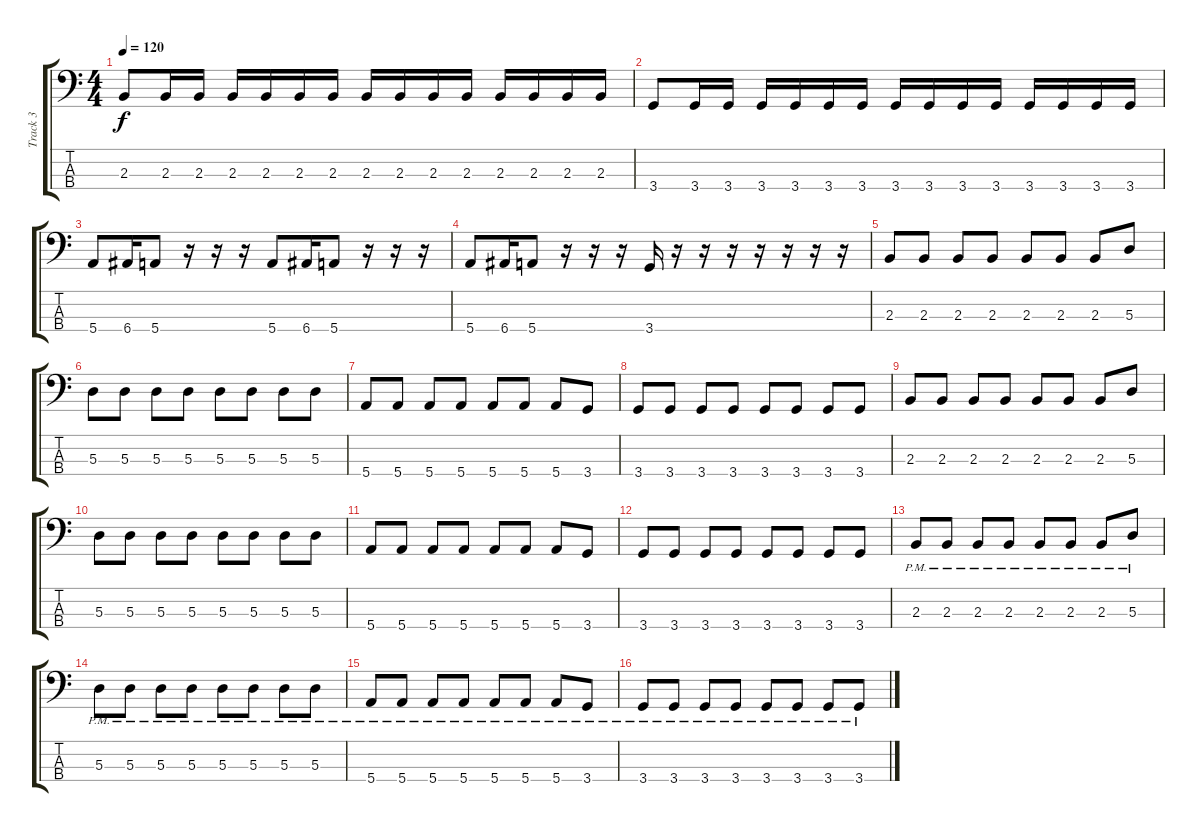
\track ("Track 3" "Track 3") {instrument electricbassfinger}
\staff {score tabs}
\tuning (G2 D2 A1 E1) {hide}
\ts (4 4)
\tempo 120
\clef f4
\ks c
2.3.8{dy f} 2.3.16 2.3.16 2.3.16 2.3.16 2.3.16 2.3.16 2.3.16 2.3.16 2.3.16 2.3.16 2.3.16 2.3.16 2.3.16 2.3.16 |
3.4.8 3.4.16 3.4.16 3.4.16 3.4.16 3.4.16 3.4.16 3.4.16 3.4.16 3.4.16 3.4.16 3.4.16 3.4.16 3.4.16 3.4.16 |
5.4.8 6.4.16 5.4.8 r.16 r.16 r.16 5.4.8 6.4.16 5.4.8 r.16 r.16 r.16 |
5.4.8 6.4.16 5.4.8 r.16 r.16 r.16 3.4.16 r.16 r.16 r.16 r.16 r.16 r.16 r.16 |
2.3.8 2.3.8 2.3.8 2.3.8 2.3.8 2.3.8 2.3.8 5.3.8 |
5.3.8 5.3.8 5.3.8 5.3.8 5.3.8 5.3.8 5.3.8 5.3.8 |
5.4.8 5.4.8 5.4.8 5.4.8 5.4.8 5.4.8 5.4.8 3.4.8 |
3.4.8 3.4.8 3.4.8 3.4.8 3.4.8 3.4.8 3.4.8 3.4.8 |
2.3.8 2.3.8 2.3.8 2.3.8 2.3.8 2.3.8 2.3.8 5.3.8 |
5.3.8 5.3.8 5.3.8 5.3.8 5.3.8 5.3.8 5.3.8 5.3.8 |
5.4.8 5.4.8 5.4.8 5.4.8 5.4.8 5.4.8 5.4.8 3.4.8 |
3.4.8 3.4.8 3.4.8 3.4.8 3.4.8 3.4.8 3.4.8 3.4.8 |
2.3{pm}.8 2.3{pm}.8 2.3{pm}.8 2.3{pm}.8 2.3{pm}.8 2.3{pm}.8 2.3{pm}.8 5.3{pm}.8 |
5.3{pm}.8 5.3{pm}.8 5.3{pm}.8 5.3{pm}.8 5.3{pm}.8 5.3{pm}.8 5.3{pm}.8 5.3{pm}.8 |
5.4{pm}.8 5.4{pm}.8 5.4{pm}.8 5.4{pm}.8 5.4{pm}.8 5.4{pm}.8 5.4{pm}.8 3.4{pm}.8 |
3.4{pm}.8 3.4{pm}.8 3.4{pm}.8 3.4{pm}.8 3.4{pm}.8 3.4{pm}.8 3.4{pm}.8 3.4{pm}.8
